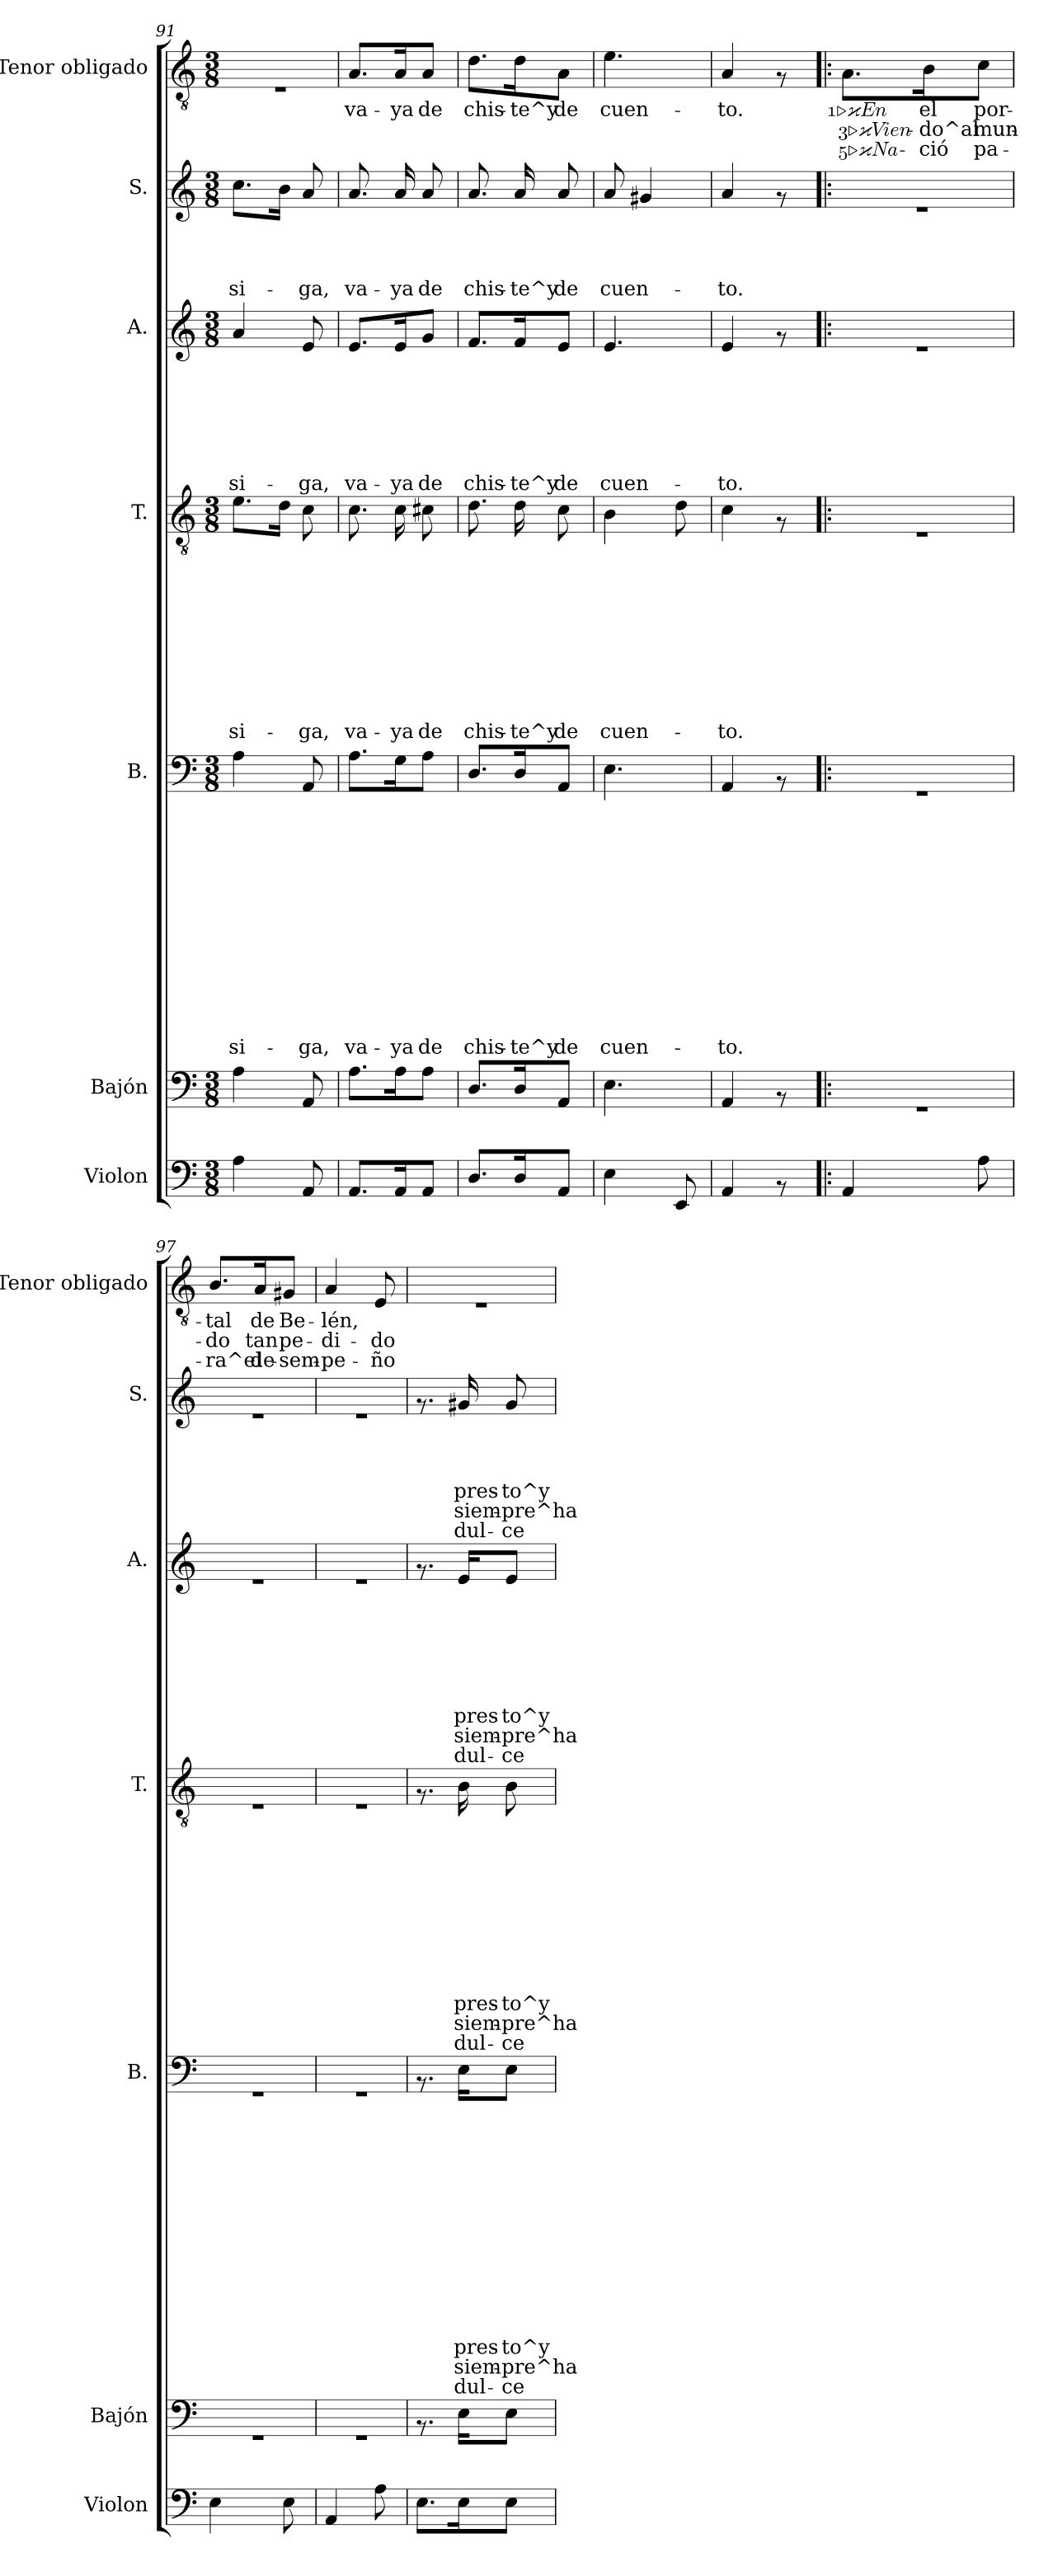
**kern	**kern	**kern	**text	**text	**text	**text	**text	**text	**text	**text	**text	**text	**text	**text	**text	**text	**text	**kern	**text	**text	**text	**text	**text	**text	**text	**text	**text	**text	**text	**text	**kern	**text	**text	**text	**text	**text	**text	**text	**text	**text	**kern	**text	**text	**text	**text	**text	**text	**kern	**text	**text	**text
*part7	*part6	*part5	*part5	*part5	*part5	*part5	*part5	*part5	*part5	*part5	*part5	*part5	*part5	*part5	*part5	*part5	*part5	*part4	*part4	*part4	*part4	*part4	*part4	*part4	*part4	*part4	*part4	*part4	*part4	*part4	*part3	*part3	*part3	*part3	*part3	*part3	*part3	*part3	*part3	*part3	*part2	*part2	*part2	*part2	*part2	*part2	*part2	*part1	*part1	*part1	*part1
*staff7	*staff6	*staff5	*staff5	*staff5	*staff5	*staff5	*staff5	*staff5	*staff5	*staff5	*staff5	*staff5	*staff5	*staff5	*staff5	*staff5	*staff5	*staff4	*staff4	*staff4	*staff4	*staff4	*staff4	*staff4	*staff4	*staff4	*staff4	*staff4	*staff4	*staff4	*staff3	*staff3	*staff3	*staff3	*staff3	*staff3	*staff3	*staff3	*staff3	*staff3	*staff2	*staff2	*staff2	*staff2	*staff2	*staff2	*staff2	*staff1	*staff1	*staff1	*staff1
*I"Violon	*I"Bajón	*I"B.	*	*	*	*	*	*	*	*	*	*	*	*	*	*	*	*I"T.	*	*	*	*	*	*	*	*	*	*	*	*	*I"A.	*	*	*	*	*	*	*	*	*	*I"S.	*	*	*	*	*	*	*I"Tenor obligado	*	*	*
*I'Violon	*I'Bajón	*I'B.	*	*	*	*	*	*	*	*	*	*	*	*	*	*	*	*I'T.	*	*	*	*	*	*	*	*	*	*	*	*	*I'A.	*	*	*	*	*	*	*	*	*	*I'S.	*	*	*	*	*	*	*I'Tenor obligado	*	*	*
*clefF4	*clefF4	*clefF4	*	*	*	*	*	*	*	*	*	*	*	*	*	*	*	*clefGv2	*	*	*	*	*	*	*	*	*	*	*	*	*clefG2	*	*	*	*	*	*	*	*	*	*clefG2	*	*	*	*	*	*	*clefGv2	*	*	*
*k[]	*k[]	*k[]	*	*	*	*	*	*	*	*	*	*	*	*	*	*	*	*k[]	*	*	*	*	*	*	*	*	*	*	*	*	*k[]	*	*	*	*	*	*	*	*	*	*k[]	*	*	*	*	*	*	*k[]	*	*	*
*C:	*C:	*C:	*	*	*	*	*	*	*	*	*	*	*	*	*	*	*	*C:	*	*	*	*	*	*	*	*	*	*	*	*	*C:	*	*	*	*	*	*	*	*	*	*C:	*	*	*	*	*	*	*C:	*	*	*
*M3/8	*M3/8	*M3/8	*	*	*	*	*	*	*	*	*	*	*	*	*	*	*	*M3/8	*	*	*	*	*	*	*	*	*	*	*	*	*M3/8	*	*	*	*	*	*	*	*	*	*M3/8	*	*	*	*	*	*	*M3/8	*	*	*
=91	=91	=91	=91	=91	=91	=91	=91	=91	=91	=91	=91	=91	=91	=91	=91	=91	=91	=91	=91	=91	=91	=91	=91	=91	=91	=91	=91	=91	=91	=91	=91	=91	=91	=91	=91	=91	=91	=91	=91	=91	=91	=91	=91	=91	=91	=91	=91	=91	=91	=91	=91
!	!	!	!	!	!	!	!	!	!	!	!	!	!	!	!LO:LY:b	!	!	!	!	!	!	!	!	!	!	!	!	!LO:LY:b	!	!	!	!	!	!	!	!	!	!LO:LY:b	!	!	!	!	!	!	!LO:LY:b	!	!	!	!	!	!
4A\	4A\	4A\	.	.	.	.	.	.	.	.	.	.	.	.	si-	.	.	8.e\L	.	.	.	.	.	.	.	.	.	si-	.	.	4a/	.	.	.	.	.	.	si-	.	.	8.cc\L	.	.	.	si-	.	.	4.rE	.	.	.
.	.	.	.	.	.	.	.	.	.	.	.	.	.	.	.	.	.	16d\Jk	.	.	.	.	.	.	.	.	.	.	.	.	.	.	.	.	.	.	.	.	.	.	16b\Jk	.	.	.	.	.	.	.	.	.	.
!	!	!	!	!	!	!	!	!	!	!	!	!	!	!	!LO:LY:b	!	!	!	!	!	!	!	!	!	!	!	!	!LO:LY:b	!	!	!	!	!	!	!	!	!	!LO:LY:b	!	!	!	!	!	!	!LO:LY:b	!	!	!	!	!	!
8AA/	8AA/	8AA/	.	.	.	.	.	.	.	.	.	.	.	.	-ga,	.	.	8c\	.	.	.	.	.	.	.	.	.	-ga,	.	.	8e/	.	.	.	.	.	.	-ga,	.	.	8a/	.	.	.	-ga,	.	.	.	.	.	.
=92	=92	=92	=92	=92	=92	=92	=92	=92	=92	=92	=92	=92	=92	=92	=92	=92	=92	=92	=92	=92	=92	=92	=92	=92	=92	=92	=92	=92	=92	=92	=92	=92	=92	=92	=92	=92	=92	=92	=92	=92	=92	=92	=92	=92	=92	=92	=92	=92	=92	=92	=92
!	!	!	!	!	!	!	!	!	!	!	!	!	!	!	!LO:LY:b	!	!	!	!	!	!	!	!	!	!	!	!	!LO:LY:b	!	!	!	!	!	!	!	!	!	!LO:LY:b	!	!	!	!	!	!	!LO:LY:b	!	!	!	!LO:LY:b	!	!
8.AA/L	8.A\L	8.A\L	.	.	.	.	.	.	.	.	.	.	.	.	va-	.	.	8.c\	.	.	.	.	.	.	.	.	.	va-	.	.	8.e/L	.	.	.	.	.	.	va-	.	.	8.a/	.	.	.	va-	.	.	8.A/L	va-	.	.
!	!	!	!	!	!	!	!	!	!	!	!	!	!	!	!LO:LY:b	!	!	!	!	!	!	!	!	!	!	!	!	!LO:LY:b	!	!	!	!	!	!	!	!	!	!LO:LY:b	!	!	!	!	!	!	!LO:LY:b	!	!	!	!LO:LY:b	!	!
16AA/k	16A\k	16G\K	.	.	.	.	.	.	.	.	.	.	.	.	-ya	.	.	16c\	.	.	.	.	.	.	.	.	.	-ya	.	.	16e/K	.	.	.	.	.	.	-ya	.	.	16a/	.	.	.	-ya	.	.	16A/K	-ya	.	.
!	!	!	!	!	!	!	!	!	!	!	!	!	!	!	!LO:LY:b	!	!	!	!	!	!	!	!	!	!	!	!	!LO:LY:b	!	!	!	!	!	!	!	!	!	!LO:LY:b	!	!	!	!	!	!	!LO:LY:b	!	!	!	!LO:LY:b	!	!
8AA/J	8A\J	8A\J	.	.	.	.	.	.	.	.	.	.	.	.	de	.	.	8c#X\	.	.	.	.	.	.	.	.	.	de	.	.	8g/J	.	.	.	.	.	.	de	.	.	8a/	.	.	.	de	.	.	8A/J	de	.	.
=93	=93	=93	=93	=93	=93	=93	=93	=93	=93	=93	=93	=93	=93	=93	=93	=93	=93	=93	=93	=93	=93	=93	=93	=93	=93	=93	=93	=93	=93	=93	=93	=93	=93	=93	=93	=93	=93	=93	=93	=93	=93	=93	=93	=93	=93	=93	=93	=93	=93	=93	=93
!	!	!	!	!	!	!	!	!	!	!	!	!	!	!	!LO:LY:b	!	!	!	!	!	!	!	!	!	!	!	!	!LO:LY:b	!	!	!	!	!	!	!	!	!	!LO:LY:b	!	!	!	!	!	!	!LO:LY:b	!	!	!	!LO:LY:b	!	!
8.D/L	8.D/L	8.D/L	.	.	.	.	.	.	.	.	.	.	.	.	chis-	.	.	8.d\	.	.	.	.	.	.	.	.	.	chis-	.	.	8.f/L	.	.	.	.	.	.	chis-	.	.	8.a/	.	.	.	chis-	.	.	8.d\L	chis-	.	.
!	!	!	!	!	!	!	!	!	!	!	!	!	!	!	!LO:LY:b	!	!	!	!	!	!	!	!	!	!	!	!	!LO:LY:b	!	!	!	!	!	!	!	!	!	!LO:LY:b	!	!	!	!	!	!	!LO:LY:b	!	!	!	!LO:LY:b	!	!
16D/k	16D/k	16D/K	.	.	.	.	.	.	.	.	.	.	.	.	-te^y	.	.	16d\	.	.	.	.	.	.	.	.	.	-te^y	.	.	16f/K	.	.	.	.	.	.	-te^y	.	.	16a/	.	.	.	-te^y	.	.	16d\K	-te^y	.	.
!	!	!	!	!	!	!	!	!	!	!	!	!	!	!	!LO:LY:b	!	!	!	!	!	!	!	!	!	!	!	!	!LO:LY:b	!	!	!	!	!	!	!	!	!	!LO:LY:b	!	!	!	!	!	!	!LO:LY:b	!	!	!	!LO:LY:b	!	!
8AA/J	8AA/J	8AA/J	.	.	.	.	.	.	.	.	.	.	.	.	de	.	.	8c\	.	.	.	.	.	.	.	.	.	de	.	.	8e/J	.	.	.	.	.	.	de	.	.	8a/	.	.	.	de	.	.	8A\J	de	.	.
=94	=94	=94	=94	=94	=94	=94	=94	=94	=94	=94	=94	=94	=94	=94	=94	=94	=94	=94	=94	=94	=94	=94	=94	=94	=94	=94	=94	=94	=94	=94	=94	=94	=94	=94	=94	=94	=94	=94	=94	=94	=94	=94	=94	=94	=94	=94	=94	=94	=94	=94	=94
!	!	!	!	!	!	!	!	!	!	!	!	!	!	!	!LO:LY:b	!	!	!	!	!	!	!	!	!	!	!	!	!LO:LY:b	!	!	!	!	!	!	!	!	!	!LO:LY:b	!	!	!	!	!	!	!LO:LY:b	!	!	!	!LO:LY:b	!	!
4E\	4.E\	4.E\	.	.	.	.	.	.	.	.	.	.	.	.	cuen-	.	.	4B\	.	.	.	.	.	.	.	.	.	cuen-	.	.	4.e/	.	.	.	.	.	.	cuen-	.	.	8a/	.	.	.	cuen-	.	.	4.e\	cuen-	.	.
.	.	.	.	.	.	.	.	.	.	.	.	.	.	.	.	.	.	.	.	.	.	.	.	.	.	.	.	.	.	.	.	.	.	.	.	.	.	.	.	.	4g#X/	.	.	.	.	.	.	.	.	.	.
8EE/	.	.	.	.	.	.	.	.	.	.	.	.	.	.	.	.	.	8d\	.	.	.	.	.	.	.	.	.	.	.	.	.	.	.	.	.	.	.	.	.	.	.	.	.	.	.	.	.	.	.	.	.
=95	=95	=95	=95	=95	=95	=95	=95	=95	=95	=95	=95	=95	=95	=95	=95	=95	=95	=95	=95	=95	=95	=95	=95	=95	=95	=95	=95	=95	=95	=95	=95	=95	=95	=95	=95	=95	=95	=95	=95	=95	=95	=95	=95	=95	=95	=95	=95	=95	=95	=95	=95
!	!	!	!	!	!	!	!	!	!	!	!	!	!	!	!LO:LY:b	!	!	!	!	!	!	!	!	!	!	!	!	!LO:LY:b	!	!	!	!	!	!	!	!	!	!LO:LY:b	!	!	!	!	!	!	!LO:LY:b	!	!	!	!LO:LY:b	!	!
4AA/	4AA/	4AA/	.	.	.	.	.	.	.	.	.	.	.	.	-to.	.	.	4c\	.	.	.	.	.	.	.	.	.	-to.	.	.	4e/	.	.	.	.	.	.	-to.	.	.	4a/	.	.	.	-to.	.	.	4A/	-to.	.	.
8rAA	8rAA	8rAA	.	.	.	.	.	.	.	.	.	.	.	.	.	.	.	8rF	.	.	.	.	.	.	.	.	.	.	.	.	8rf	.	.	.	.	.	.	.	.	.	8rf	.	.	.	.	.	.	8rF	.	.	.
!!LO:PB:g=z
=96!|:	=96!|:	=96!|:	=96!|:	=96!|:	=96!|:	=96!|:	=96!|:	=96!|:	=96!|:	=96!|:	=96!|:	=96!|:	=96!|:	=96!|:	=96!|:	=96!|:	=96!|:	=96!|:	=96!|:	=96!|:	=96!|:	=96!|:	=96!|:	=96!|:	=96!|:	=96!|:	=96!|:	=96!|:	=96!|:	=96!|:	=96!|:	=96!|:	=96!|:	=96!|:	=96!|:	=96!|:	=96!|:	=96!|:	=96!|:	=96!|:	=96!|:	=96!|:	=96!|:	=96!|:	=96!|:	=96!|:	=96!|:	=96!|:	=96!|:	=96!|:	=96!|:
!	!	!	!	!	!	!	!	!	!	!	!	!	!	!	!	!	!	!	!	!	!	!	!	!	!	!	!	!	!	!	!	!	!	!	!	!	!	!	!	!	!	!	!	!	!	!	!	!	!LO:LY:b	!LO:LY:b	!LO:LY:b
4AA/	4.rGG	4.rGG	.	.	.	.	.	.	.	.	.	.	.	.	.	.	.	4.rE	.	.	.	.	.	.	.	.	.	.	.	.	4.re	.	.	.	.	.	.	.	.	.	4.re	.	.	.	.	.	.	8.A\L	1.En	3.Vien-	5.Na-
!	!	!	!	!	!	!	!	!	!	!	!	!	!	!	!	!	!	!	!	!	!	!	!	!	!	!	!	!	!	!	!	!	!	!	!	!	!	!	!	!	!	!	!	!	!	!	!	!	!LO:LY:b	!LO:LY:b	!LO:LY:b
.	.	.	.	.	.	.	.	.	.	.	.	.	.	.	.	.	.	.	.	.	.	.	.	.	.	.	.	.	.	.	.	.	.	.	.	.	.	.	.	.	.	.	.	.	.	.	.	16B\K	el	-do^al	-ció
!	!	!	!	!	!	!	!	!	!	!	!	!	!	!	!	!	!	!	!	!	!	!	!	!	!	!	!	!	!	!	!	!	!	!	!	!	!	!	!	!	!	!	!	!	!	!	!	!	!LO:LY:b	!LO:LY:b	!LO:LY:b
8A\	.	.	.	.	.	.	.	.	.	.	.	.	.	.	.	.	.	.	.	.	.	.	.	.	.	.	.	.	.	.	.	.	.	.	.	.	.	.	.	.	.	.	.	.	.	.	.	8c\J	por-	mun-	pa-
=97	=97	=97	=97	=97	=97	=97	=97	=97	=97	=97	=97	=97	=97	=97	=97	=97	=97	=97	=97	=97	=97	=97	=97	=97	=97	=97	=97	=97	=97	=97	=97	=97	=97	=97	=97	=97	=97	=97	=97	=97	=97	=97	=97	=97	=97	=97	=97	=97	=97	=97	=97
!	!	!	!	!	!	!	!	!	!	!	!	!	!	!	!	!	!	!	!	!	!	!	!	!	!	!	!	!	!	!	!	!	!	!	!	!	!	!	!	!	!	!	!	!	!	!	!	!	!LO:LY:b	!LO:LY:b	!LO:LY:b
4E\	4.rGG	4.rGG	.	.	.	.	.	.	.	.	.	.	.	.	.	.	.	4.rE	.	.	.	.	.	.	.	.	.	.	.	.	4.re	.	.	.	.	.	.	.	.	.	4.re	.	.	.	.	.	.	8.B/L	-tal	-do	-ra^el
!	!	!	!	!	!	!	!	!	!	!	!	!	!	!	!	!	!	!	!	!	!	!	!	!	!	!	!	!	!	!	!	!	!	!	!	!	!	!	!	!	!	!	!	!	!	!	!	!	!LO:LY:b	!LO:LY:b	!LO:LY:b
.	.	.	.	.	.	.	.	.	.	.	.	.	.	.	.	.	.	.	.	.	.	.	.	.	.	.	.	.	.	.	.	.	.	.	.	.	.	.	.	.	.	.	.	.	.	.	.	16A/K	de	tan	de-
!	!	!	!	!	!	!	!	!	!	!	!	!	!	!	!	!	!	!	!	!	!	!	!	!	!	!	!	!	!	!	!	!	!	!	!	!	!	!	!	!	!	!	!	!	!	!	!	!	!LO:LY:b	!LO:LY:b	!LO:LY:b
8E\	.	.	.	.	.	.	.	.	.	.	.	.	.	.	.	.	.	.	.	.	.	.	.	.	.	.	.	.	.	.	.	.	.	.	.	.	.	.	.	.	.	.	.	.	.	.	.	8G#X/J	Be-	pe-	-sem-
=98	=98	=98	=98	=98	=98	=98	=98	=98	=98	=98	=98	=98	=98	=98	=98	=98	=98	=98	=98	=98	=98	=98	=98	=98	=98	=98	=98	=98	=98	=98	=98	=98	=98	=98	=98	=98	=98	=98	=98	=98	=98	=98	=98	=98	=98	=98	=98	=98	=98	=98	=98
!	!	!	!	!	!	!	!	!	!	!	!	!	!	!	!	!	!	!	!	!	!	!	!	!	!	!	!	!	!	!	!	!	!	!	!	!	!	!	!	!	!	!	!	!	!	!	!	!	!LO:LY:b	!LO:LY:b	!LO:LY:b
4AA/	4.rGG	4.rGG	.	.	.	.	.	.	.	.	.	.	.	.	.	.	.	4.rE	.	.	.	.	.	.	.	.	.	.	.	.	4.re	.	.	.	.	.	.	.	.	.	4.re	.	.	.	.	.	.	4A/	-lén,	-di-	-pe-
!	!	!	!	!	!	!	!	!	!	!	!	!	!	!	!	!	!	!	!	!	!	!	!	!	!	!	!	!	!	!	!	!	!	!	!	!	!	!	!	!	!	!	!	!	!	!	!	!	!	!LO:LY:b	!LO:LY:b
8A\	.	.	.	.	.	.	.	.	.	.	.	.	.	.	.	.	.	.	.	.	.	.	.	.	.	.	.	.	.	.	.	.	.	.	.	.	.	.	.	.	.	.	.	.	.	.	.	8E/	.	-do	-ño
=99	=99	=99	=99	=99	=99	=99	=99	=99	=99	=99	=99	=99	=99	=99	=99	=99	=99	=99	=99	=99	=99	=99	=99	=99	=99	=99	=99	=99	=99	=99	=99	=99	=99	=99	=99	=99	=99	=99	=99	=99	=99	=99	=99	=99	=99	=99	=99	=99	=99	=99	=99
8.E\L	8.rAA	8.rAA	.	.	.	.	.	.	.	.	.	.	.	.	.	.	.	8.rF	.	.	.	.	.	.	.	.	.	.	.	.	8.rf	.	.	.	.	.	.	.	.	.	8.rf	.	.	.	.	.	.	4.rE	.	.	.
!	!	!	!	!	!	!	!	!	!	!	!	!	!	!	!LO:LY:b	!LO:LY:b	!LO:LY:b	!	!	!	!	!	!	!	!	!	!	!LO:LY:b	!LO:LY:b	!LO:LY:b	!	!	!	!	!	!	!	!LO:LY:b	!LO:LY:b	!LO:LY:b	!	!	!	!	!LO:LY:b	!LO:LY:b	!LO:LY:b	!	!	!	!
16E\k	16E\KL	16E\KL	.	.	.	.	.	.	.	.	.	.	.	.	pres-	siem-	dul-	16B\	.	.	.	.	.	.	.	.	.	pres-	siem-	dul-	16e/KL	.	.	.	.	.	.	pres-	siem-	dul-	16g#X/	.	.	.	pres-	siem-	dul-	.	.	.	.
!	!	!	!	!	!	!	!	!	!	!	!	!	!	!	!LO:LY:b	!LO:LY:b	!LO:LY:b	!	!	!	!	!	!	!	!	!	!	!LO:LY:b	!LO:LY:b	!LO:LY:b	!	!	!	!	!	!	!	!LO:LY:b	!LO:LY:b	!LO:LY:b	!	!	!	!	!LO:LY:b	!LO:LY:b	!LO:LY:b	!	!	!	!
8E\J	8E\J	8E\J	.	.	.	.	.	.	.	.	.	.	.	.	-to^y	-pre^ha	-ce	8B\	.	.	.	.	.	.	.	.	.	-to^y	-pre^ha	-ce	8e/J	.	.	.	.	.	.	-to^y	-pre^ha	-ce	8g#/	.	.	.	-to^y	-pre^ha	-ce	.	.	.	.
=	=	=	=	=	=	=	=	=	=	=	=	=	=	=	=	=	=	=	=	=	=	=	=	=	=	=	=	=	=	=	=	=	=	=	=	=	=	=	=	=	=	=	=	=	=	=	=	=	=	=	=
*-	*-	*-	*-	*-	*-	*-	*-	*-	*-	*-	*-	*-	*-	*-	*-	*-	*-	*-	*-	*-	*-	*-	*-	*-	*-	*-	*-	*-	*-	*-	*-	*-	*-	*-	*-	*-	*-	*-	*-	*-	*-	*-	*-	*-	*-	*-	*-	*-	*-	*-	*-
